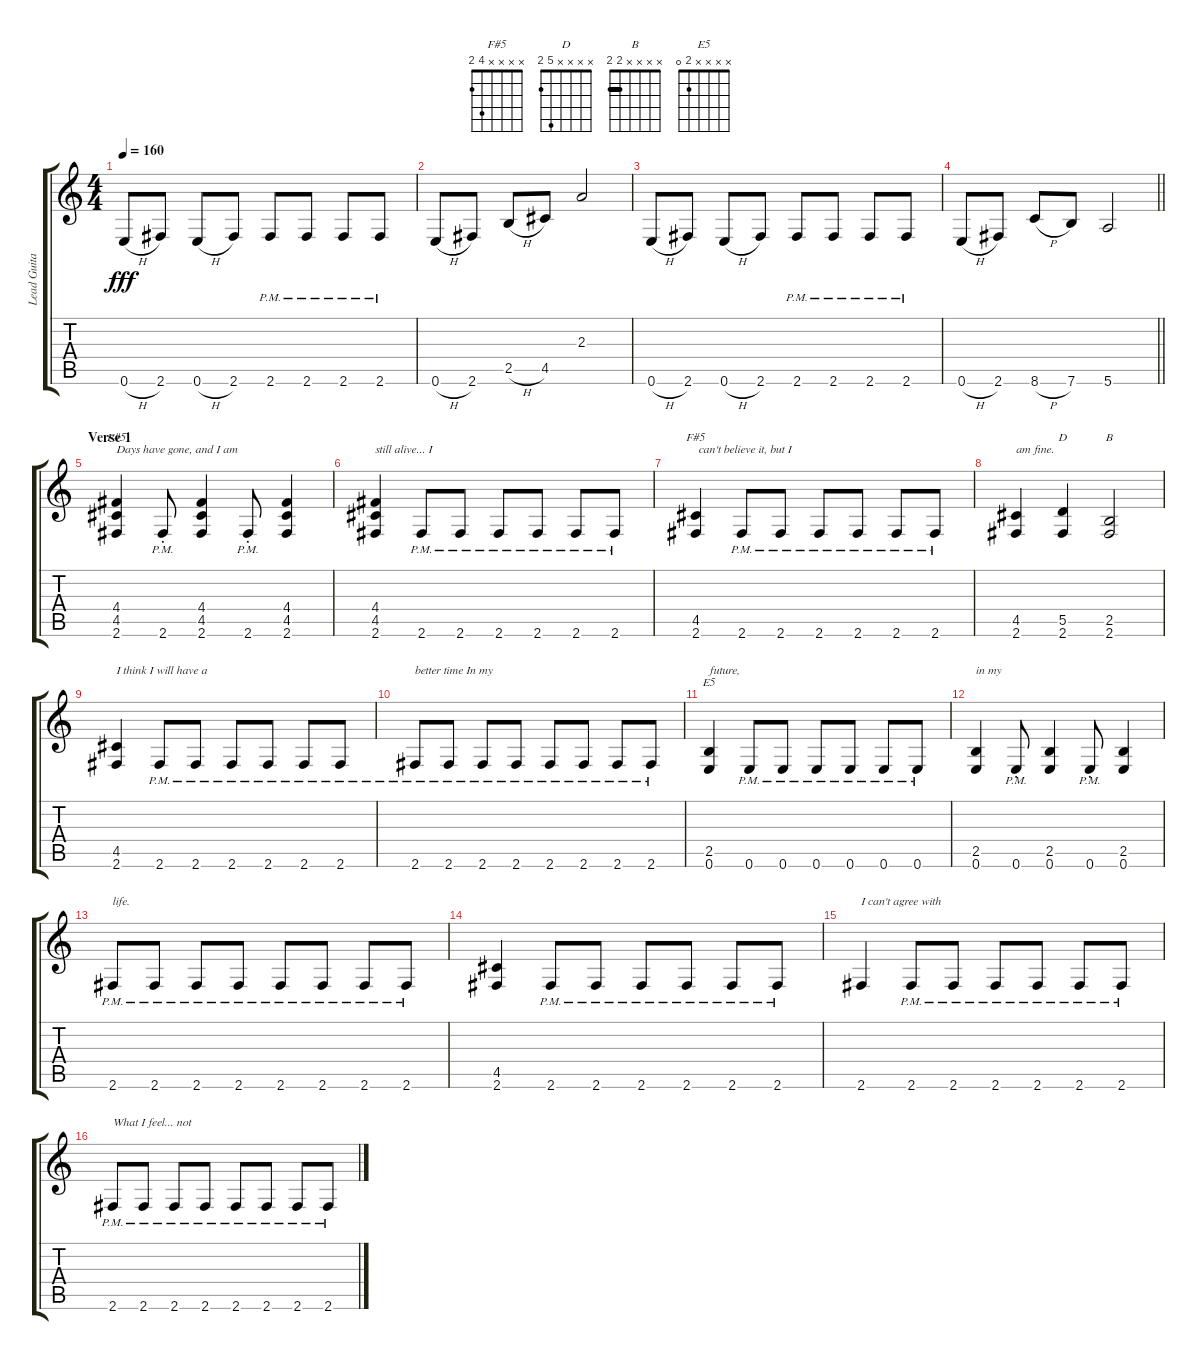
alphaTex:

\track ("Lead Guitar" "Lead Guita") {instrument distortionguitar}
\staff {score tabs}
\tuning (E4 B3 G3 D3 A2 E2) {hide}
\chord ("F#5" x x x 4 4 2) {barre 4}
\chord ("F#5" x x x x 4 2)
\chord ("D" x x x x 5 2)
\chord ("B" x x x x 2 2) {barre 2}
\chord ("E5" x x x x 2 0)
\ts (4 4)
\tempo 160
\clef g2
\ks c
0.6{h}.8{dy fff} 2.6.8 0.6{h}.8 2.6.8 2.6{pm}.8 2.6{pm}.8 2.6{pm}.8 2.6{pm}.8 |
0.6{h}.8 2.6.8 2.5{h}.8 4.5.8 2.3.2 |
0.6{h}.8 2.6.8 0.6{h}.8 2.6.8 2.6{pm}.8 2.6{pm}.8 2.6{pm}.8 2.6{pm}.8 |
\barLineRight lightlight
0.6{h}.8 2.6.8 8.6{h}.8 7.6.8 5.6.2 |
\section ("" "Verse 1")
(4.4 4.5 2.6).4{ch "F#5" txt "Days have gone, and I am " volume 10} 2.6{pm st}.8 (4.4 4.5 2.6).4 2.6{pm st}.8 (4.4 4.5 2.6).4 |
(4.4 4.5 2.6).4{txt "still alive... I"} 2.6{pm}.8 2.6{pm}.8 2.6{pm}.8 2.6{pm}.8 2.6{pm}.8 2.6{pm}.8 |
(4.5 2.6).4{ch "F#5" txt " can't believe it, but I"} 2.6{pm}.8 2.6{pm}.8 2.6{pm}.8 2.6{pm}.8 2.6{pm}.8 2.6{pm}.8 |
(4.5 2.6).4{txt "am fine."} (5.5 2.6).4{ch "D"} (2.5 2.6).2{ch "B"} |
(4.5 2.6).4{txt "I think I will have a"} 2.6{pm}.8 2.6{pm}.8 2.6{pm}.8 2.6{pm}.8 2.6{pm}.8 2.6{pm}.8 |
2.6{pm}.8{txt "better time In my "} 2.6{pm}.8 2.6{pm}.8 2.6{pm}.8 2.6{pm}.8 2.6{pm}.8 2.6{pm}.8 2.6{pm}.8 |
(2.5 0.6).4{ch "E5" txt "future,"} 0.6{pm}.8 0.6{pm}.8 0.6{pm}.8 0.6{pm}.8 0.6{pm}.8 0.6{pm}.8 |
(2.5 0.6).4{txt "in my"} 0.6{pm st}.8 (2.5 0.6).4 0.6{pm st}.8 (2.5 0.6).4 |
2.6{pm}.8{txt "life."} 2.6{pm}.8 2.6{pm}.8 2.6{pm}.8 2.6{pm}.8 2.6{pm}.8 2.6{pm}.8 2.6{pm}.8 |
(4.5 2.6).4 2.6{pm}.8 2.6{pm}.8 2.6{pm}.8 2.6{pm}.8 2.6{pm}.8 2.6{pm}.8 |
2.6.4{txt "I can't agree with"} 2.6{pm}.8 2.6{pm}.8 2.6{pm}.8 2.6{pm}.8 2.6{pm}.8 2.6{pm}.8 |
2.6{pm}.8{txt "What I feel... not"} 2.6{pm}.8 2.6{pm}.8 2.6{pm}.8 2.6{pm}.8 2.6{pm}.8 2.6{pm}.8 2.6{pm}.8
